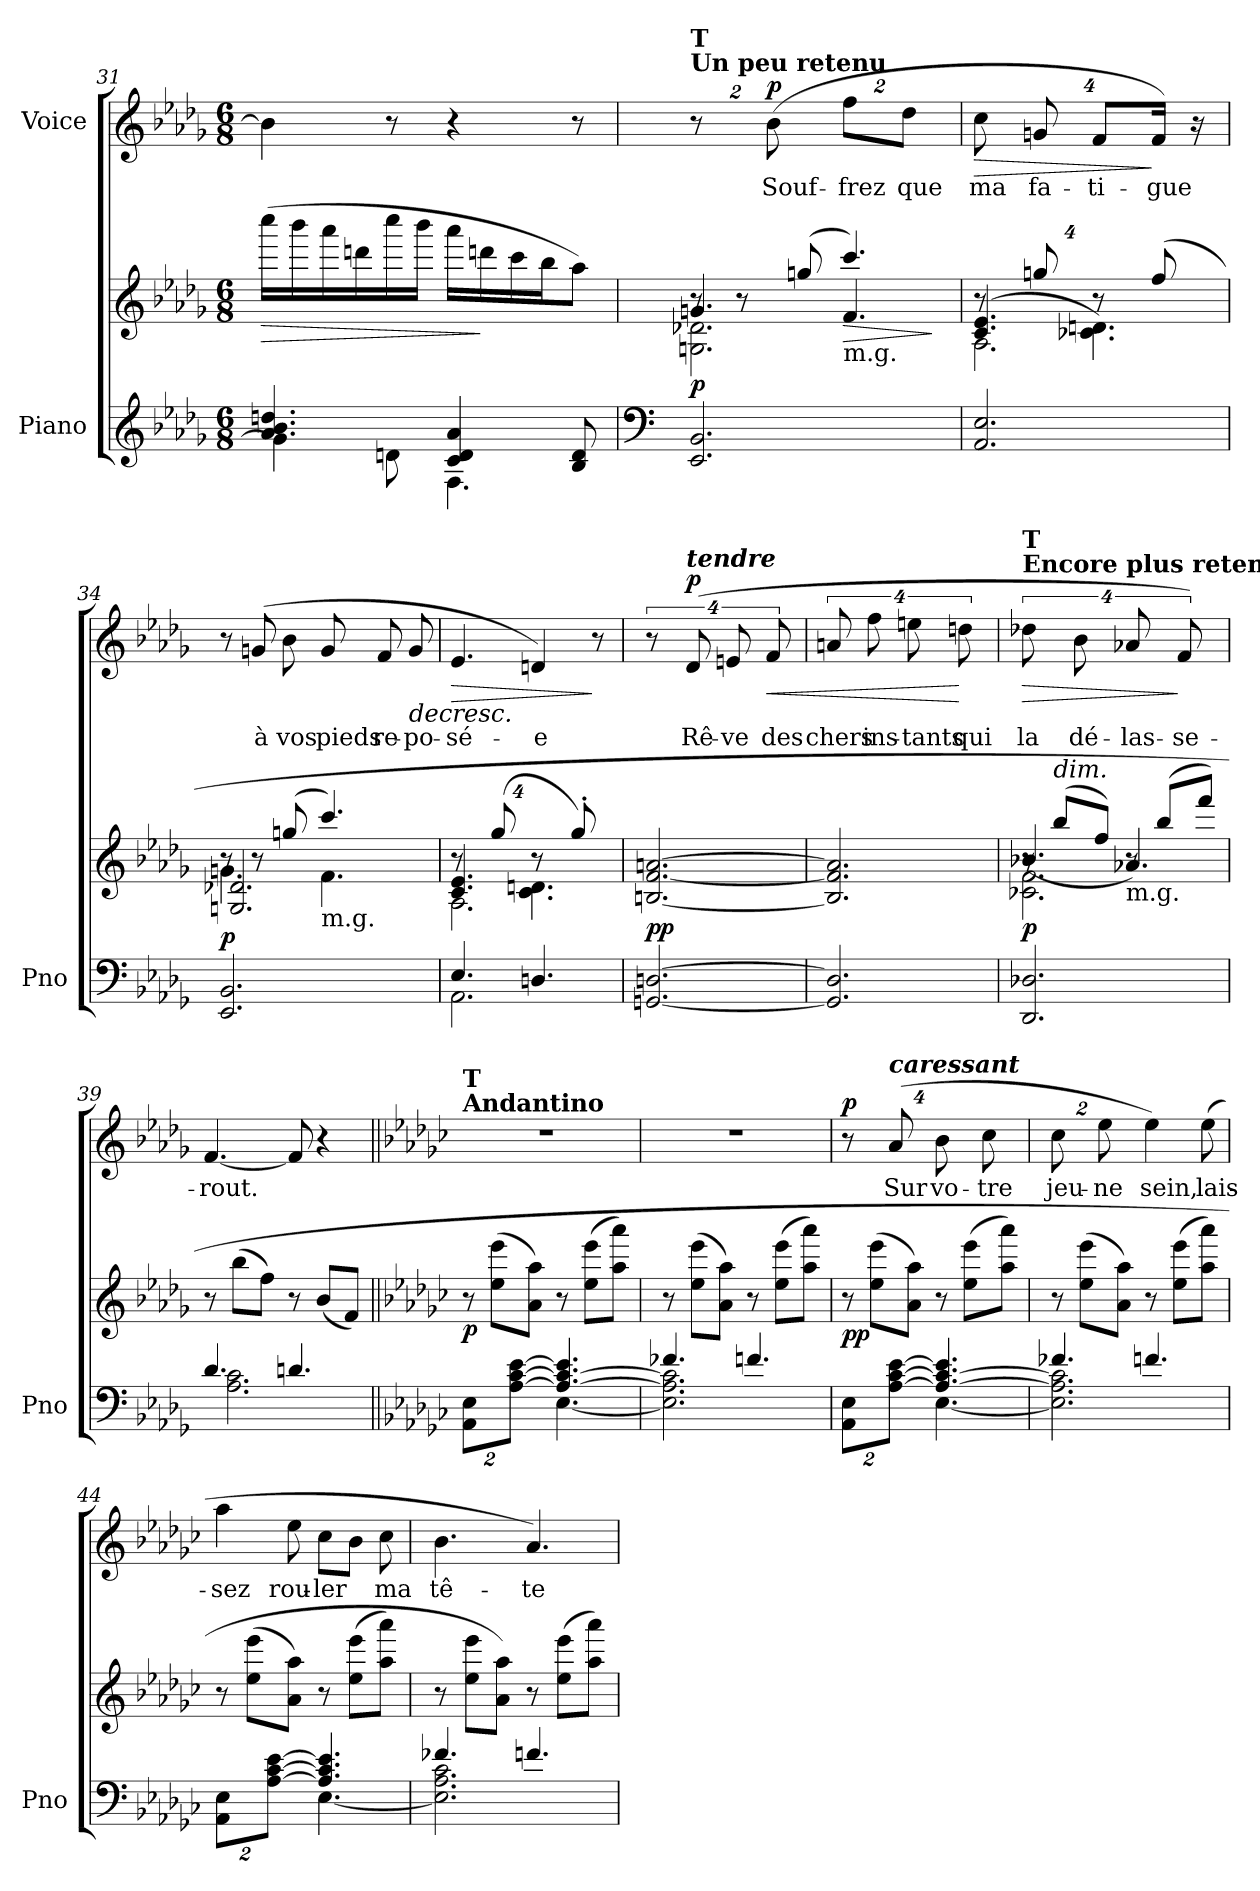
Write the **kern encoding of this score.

**kern	**kern	**dynam	**kern	**text	**dynam
*part2	*part2	*part2	*part1	*part1	*part1
*staff3	*staff2	*staff2/3	*staff1	*staff1	*staff1
*I"Piano	*	*	*I"Voice	*	*
*I'Pno	*	*	*	*	*
*clefG2	*clefG2	*	*clefG2	*	*
*k[b-e-a-d-g-]	*k[b-e-a-d-g-]	*	*k[b-e-a-d-g-]	*	*
*M6/8	*M6/8	*	*M6/8	*	*
=31	=31	=31	=31	=31	=31
*^	*	*	*	*	*
!	!	!	!LO:HP:b	!	!	!
4.a-/ 4.b-/ 4.ddn/	4gn\]	(>16cccc\LL	>	4b-\]	.	.
.	.	16bbb-\	.	.	.	.
.	.	16aaa-\	.	.	.	.
.	.	16dddn\	.	.	.	.
.	8dn\	16cccc\	.	8r	.	.
.	.	16bbb-\JJ	.	.	.	.
4c/ 4d/ 4a-/	4.F\	16aaa-\LL	.	4r	.	.
.	.	16dddn\	]	.	.	.
.	.	16ccc\	.	.	.	.
.	.	16bb-\J	.	.	.	.
8B-/ 8d/	.	8aa-\J)	.	8r	.	.
*v	*v	*	*	*	*	*
=32	=32	=32	=32	=32	=32
*clefF4	*	*	*	*	*
*	*^	*	*	*	*
*	*	*^	*	*	*	*
*	*	*	*	*	*Xbrackettup	*	*
!	!	!	!	!	!LO:TX:a:B:t=Un peu retenu	!	!
!	!	!	!	!	!LO:TX:a:B:t=T	!	!
!	!	!	!	!LO:DY:a=2	!	!	!
2.EE-/ 2.BB-/	8r	(>4.gn/	2.Gn\ 2.d-X\	p	16%3r	.	.
.	8r	.	.	.	.	.	.
!	!	!	!	!	!	!LO:LY:b	!LO:DY:a
.	.	.	.	.	(>16%3b-\	Souf-	p
.	(>8ggn/	.	.	.	.	.	.
!	!LO:TX:b:t=m.g.	!	!	!	!	!	!
!	!	!	!	!LO:HP:b	!	!LO:LY:b	!
.	4.ccc/)	4.f/	.	>	16%3ff\L	-frez	.
!	!	!	!	!	!	!LO:LY:b	!
.	.	.	.	.	16%3dd-\J	que	.
*	*v	*v	*v	*	*	*	*
.	.	]	.	.	.
!!LO:PB:g=z
=33	=33	=33	=33	=33	=33
*	*Xbrackettup	*	*	*	*
*	*^	*	*	*	*
*	*	*^	*	*	*	*
!	!	!	!	!	!	!LO:LY:b	!LO:HP:b
2.AA-/ 2.E-/	16%3r	(>4.c/ 4.e-/	2.A-\	.	16%3cc\	ma	>
!	!	!	!	!	!	!LO:LY:b	!
.	(16%3ggn/	.	.	.	16%3gn/	fa-	.
!	!	!	!	!	!	!LO:LY:b	!
.	16%3r	4.c-X\ 4.dn\)	.	.	16%3f/L	-ti-	.
!	!	!	!	!	!	!LO:LY:b	!
.	(16%3ff/	.	.	.	32%3f/Jk)	-gue	]
.	.	.	.	.	32%3r	.	.
=34	=34	=34	=34	=34	=34	=34	=34
!	!	!	!	!LO:DY:a=2	!	!	!
2.EE-/ 2.BB-/	8r	4.gn\	2.Gn/ 2.d-X/	p	8r	.	.
!	!	!	!	!	!	!LO:LY:b	!
.	8r	.	.	.	(>8gn/	à	.
!	!	!	!	!	!	!LO:LY:b	!
.	(>8ggn/	.	.	.	8b-\	vos	.
!	!LO:TX:b:t=m.g.	!	!	!	!	!	!
!	!	!	!	!	!	!LO:LY:b	!
.	4.ccc/)	4.f\	.	.	8g/	pieds	.
!	!	!	!	!	!	!LO:LY:b	!
.	.	.	.	.	8f/	re-	.
!	!	!	!	!	!	!LO:LY:b	!LO:HP:b
.	.	.	.	.	8g/	-po-	>
=35	=35	=35	=35	=35	=35	=35	=35
*^	*	*	*	*	*	*	*
!	!	!	!	!	!	!	!LO:LY:b	!LO:HP:b
4.E-/	2.AA-\	16%3r	(>4.c/ 4.e-/	2.A-\	.	4.e-/	-sé-	>
.	.	(16%3gg-/	.	.	.	.	.	.
!	!	!	!	!	!	!	!LO:LY:b	!
4.Dn/	.	16%3r	(>4.c\ 4.dn\	.	.	4dn/)	-e	.
.	.	16%3gg-'/)	.	.	.	.	.	.
.	.	.	.	.	.	8r	.	] ]
*v	*v	*	*	*	*	*	*	*
*	*v	*v	*v	*	*	*	*
=36	=36	=36	=36	=36	=36
*	*	*	*brackettup	*	*
!	!	!LO:DY:a=2	!	!	!
[2.GGn/ [2.Dn/	[2.Bn/ [2.f/ [2.an/	pp	16%3r	.	.
!	!	!	!LO:TX:a:Bi:t=tendre	!	!
!	!	!	!	!LO:LY:b	!LO:DY:a
.	.	.	(>16%3d-/	Rê-	p
!	!	!	!	!LO:LY:b	!
.	.	.	16%3en/	-ve	.
!	!	!	!	!LO:LY:b	!LO:HP:b
.	.	.	16%3f/	des	<
=37	=37	=37	=37	=37	=37
!	!	!	!	!LO:LY:b	!
2.GG/] 2.D/]	2.B/] 2.f/] 2.a/]	.	16%3an/	chers	.
!	!	!	!	!LO:LY:b	!
.	.	.	16%3ff\	ins-	.
!	!	!	!	!LO:LY:b	!
.	.	.	16%3een\	-tants	.
!	!	!	!	!LO:LY:b	!
.	.	.	16%3ddn\	qui	[
!!LO:PB:g=z
=38	=38	=38	=38	=38	=38
*	*^	*	*	*	*
*	*	*^	*	*	*	*
!	!	!	!	!	!LO:TX:a:B:t=Encore plus retenu	!	!
!	!	!	!	!	!LO:TX:a:B:t=T	!	!
!	!	!	!	!LO:DY:a=2	!	!LO:LY:b	!LO:HP:b
2.DD-/ 2.D-X/	8r	(<4.b-X/	2.c-X\ 2.f\	p	16%3dd-X\	la	>
!	!LO:TX:a:i:t=dim.	!	!	!	!	!	!
.	(<8bb-/L	.	.	.	.	.	.
!	!	!	!	!	!	!LO:LY:b	!
.	.	.	.	.	16%3b-\	dé-	.
.	8ff/J)	.	.	.	.	.	.
!	!LO:TX:b:t=m.g.	!	!	!	!	!	!
!	!	!	!	!	!	!LO:LY:b	!
.	8r	4.a-X/)	.	.	16%3a-X/	-las-	.
.	(<8bb-/L	.	.	.	.	.	.
!	!	!	!	!	!	!LO:LY:b	!
.	.	.	.	.	16%3f/)	-se-	]
.	8fff/J)	.	.	.	.	.	.
*	*v	*v	*v	*	*	*	*
=39	=39	=39	=39	=39	=39
*^	*	*	*	*	*
!	!	!	!	!	!LO:LY:b	!
4.d-/	2.A-\ 2.c\	8r	.	[4.f/	-rout.	.
.	.	(>8bb-\L	.	.	.	.
.	.	8ff\J)	.	.	.	.
4.dn/	.	8r	.	8f/]	.	.
.	.	(<8b-/L	.	4r	.	.
.	.	8f/J)	.	.	.	.
=40||	=40||	=40||	=40||	=40||	=40||	=40||
*k[b-e-a-d-g-c-]	*	*k[b-e-a-d-g-c-]	*	*k[b-e-a-d-g-c-]	*	*
*Xbrackettup	*	*	*	*	*	*
!	!	!	!	!LO:TX:B:t=Andantino	!	!
!	!	!	!	!LO:TX:a:B:t=T	!	!
!	!	!	!LO:DY:b	!	!	!
16%3AA-\ 16%3E-\L	4.ryy	8r	p	2.r	.	.
.	.	(>8ee-\ 8eee-\L	.	.	.	.
[16%3A-\ [16%3c-\ [16%3e-\J	.	.	.	.	.	.
.	.	8a-\ 8aa-\J)	.	.	.	.
4.A-/_ 4.c-/_ 4.e-/]	[4.E-\	8r	.	.	.	.
.	.	(>8ee-\ 8eee-\L	.	.	.	.
.	.	8aa-\ 8aaa-\J)	.	.	.	.
=41	=41	=41	=41	=41	=41	=41
4.f-X/	2.E-\] 2.A-\] 2.c-\]	8r	.	2.r	.	.
.	.	(>8ee-\ 8eee-\L	.	.	.	.
.	.	8a-\ 8aa-\J)	.	.	.	.
4.fn/	.	8r	.	.	.	.
.	.	(>8ee-\ 8eee-\L	.	.	.	.
.	.	8aa-\ 8aaa-\J)	.	.	.	.
=42	=42	=42	=42	=42	=42	=42
*	*	*	*	*Xbrackettup	*	*
!	!	!	!LO:DY:b	!	!	!LO:DY:a
16%3AA-\ 16%3E-\L	4.ryy	8r	pp	16%3r	.	p
.	.	(>8ee-\ 8eee-\L	.	.	.	.
!	!	!	!	!LO:TX:a:Bi:t=caressant	!	!
!	!	!	!	!	!LO:LY:b	!
[16%3A-\ [16%3c-\ [16%3e-\J	.	.	.	(>16%3a-/	Sur	.
.	.	8a-\ 8aa-\J)	.	.	.	.
!	!	!	!	!	!LO:LY:b	!
4.A-/_ 4.c-/_ 4.e-/]	[4.E-\	8r	.	16%3b-\	vo-	.
.	.	(>8ee-\ 8eee-\L	.	.	.	.
!	!	!	!	!	!LO:LY:b	!
.	.	.	.	16%3cc-\	-tre	.
.	.	8aa-\ 8aaa-\J)	.	.	.	.
!!LO:LB:g=z
=43	=43	=43	=43	=43	=43	=43
!	!	!	!	!	!LO:LY:b	!
4.f-X/	2.E-\] 2.A-\] 2.c-\]	8r	.	16%3cc-\	jeu-	.
.	.	(>8ee-\ 8eee-\L	.	.	.	.
!	!	!	!	!	!LO:LY:b	!
.	.	.	.	16%3ee-\	-ne	.
.	.	8a-\ 8aa-\J)	.	.	.	.
!	!	!	!	!	!LO:LY:b	!
4.fn/	.	8r	.	4ee-\)	sein,	.
.	.	(>8ee-\ 8eee-\L	.	.	.	.
!	!	!	!	!	!LO:LY:b	!
.	.	8aa-\ 8aaa-\J)	.	(>8ee-\	lais-	.
=44	=44	=44	=44	=44	=44	=44
!	!	!	!	!	!LO:LY:b	!
16%3AA-\ 16%3E-\L	4.ryy	8r	.	4aa-\	-sez	.
.	.	(>8ee-\ 8eee-\L	.	.	.	.
[16%3A-\ [16%3c-\ [16%3e-\J	.	.	.	.	.	.
!	!	!	!	!	!LO:LY:b	!
.	.	8a-\ 8aa-\J)	.	8ee-\	rou-	.
!	!	!	!	!	!LO:LY:b	!
4.A-/] 4.c-/] 4.e-/]	[4.E-\	8r	.	8cc-\L	-ler	.
.	.	(>8ee-\ 8eee-\L	.	8b-\J	.	.
!	!	!	!	!	!LO:LY:b	!
.	.	8aa-\ 8aaa-\J)	.	8cc-\	ma	.
=45	=45	=45	=45	=45	=45	=45
!	!	!	!	!	!LO:LY:b	!
4.f-X/	2.E-\] 2.A-\ 2.c-\)	8r	.	4.b-\	tê-	.
.	.	8ee-\ 8eee-\L	.	.	.	.
.	.	8a-\ 8aa-\J)	.	.	.	.
!	!	!	!	!	!LO:LY:b	!
4.fn/	.	8r	.	4.a-/)	-te	.
.	.	(>8ee-\ 8eee-\L	.	.	.	.
.	.	8aa-\ 8aaa-\J)	.	.	.	.
*v	*v	*	*	*	*	*
=	=	=	=	=	=
*-	*-	*-	*-	*-	*-
